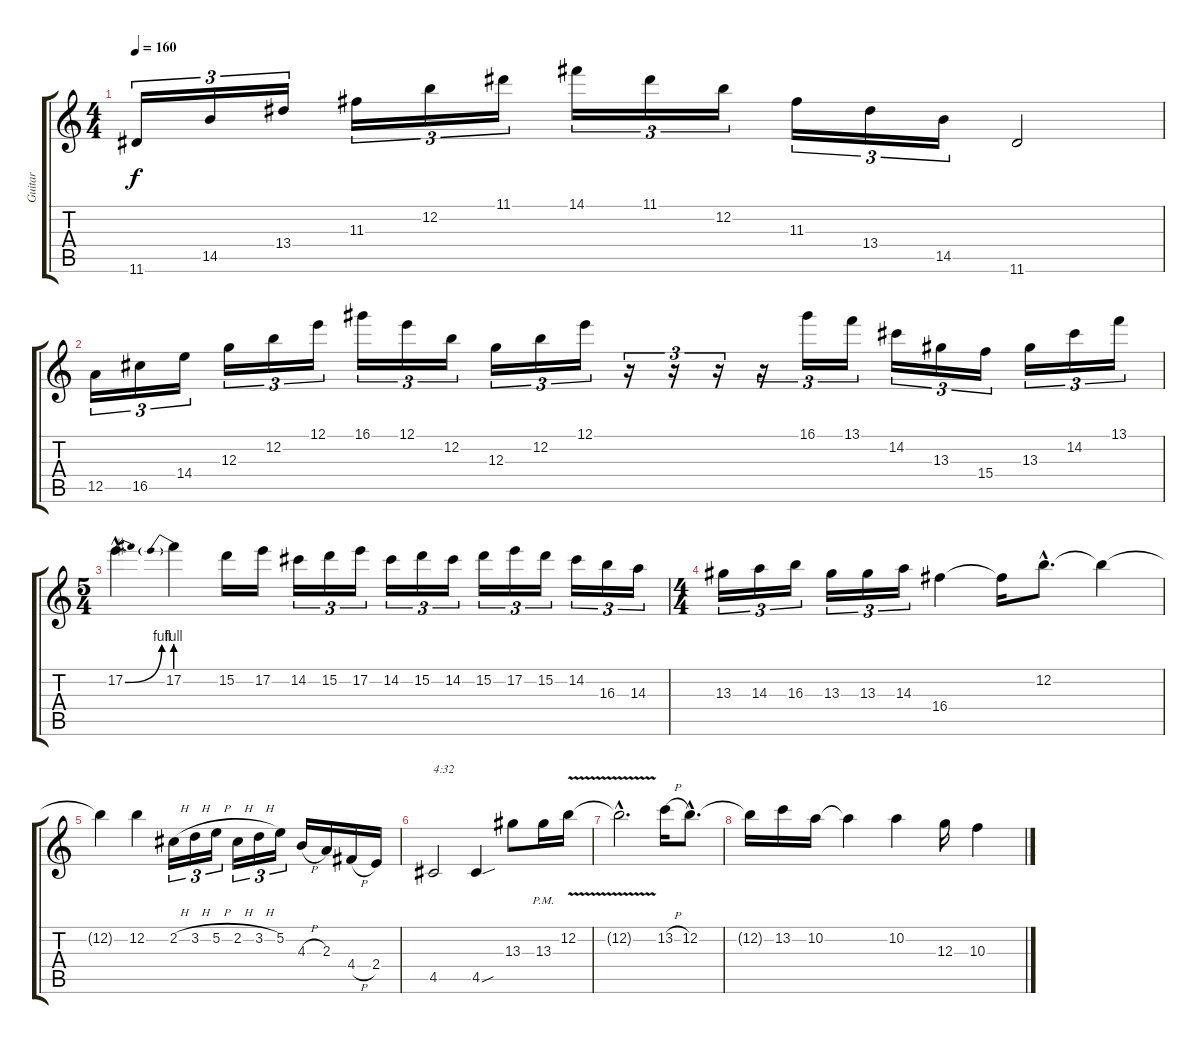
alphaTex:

\track ("Guitar" "Guitar") {instrument distortionguitar}
\staff {score tabs}
\tuning (E4 B3 G3 D3 A2 E2) {hide}
\ts (4 4)
\tempo 160
\clef g2
\ks aminor
11.6.16{tu (3 2) dy f} 14.5.16{tu (3 2)} 13.4.16{tu (3 2)} 11.3.16{tu (3 2)} 12.2.16{tu (3 2)} 11.1.16{tu (3 2)} 14.1.16{tu (3 2)} 11.1.16{tu (3 2)} 12.2.16{tu (3 2)} 11.3.16{tu (3 2)} 13.4.16{tu (3 2)} 14.5.16{tu (3 2)} 11.6.2 |
12.5.16{tu (3 2)} 16.5.16{tu (3 2)} 14.4.16{tu (3 2)} 12.3.16{tu (3 2)} 12.2.16{tu (3 2)} 12.1.16{tu (3 2)} 16.1.16{tu (3 2)} 12.1.16{tu (3 2)} 12.2.16{tu (3 2)} 12.3.16{tu (3 2)} 12.2.16{tu (3 2)} 12.1.16{tu (3 2)} r.16{tu (3 2)} r.16{tu (3 2)} r.16{tu (3 2)} r.16{tu (3 2)} 16.1.16{tu (3 2)} 13.1.16{tu (3 2)} 14.2.16{tu (3 2)} 13.3.16{tu (3 2)} 15.4.16{tu (3 2)} 13.3.16{tu (3 2)} 14.2.16{tu (3 2)} 13.1.16{tu (3 2)} |
\ts (5 4)
17.2{be (bend 0 0 60 4) hac}.4{d} 17.2{be (prebend 0 4 60 4)}.4 15.2.16 17.2.16 14.2.16{tu (3 2)} 15.2.16{tu (3 2)} 17.2.16{tu (3 2)} 14.2.16{tu (3 2)} 15.2.16{tu (3 2)} 14.2.16{tu (3 2)} 15.2.16{tu (3 2)} 17.2.16{tu (3 2)} 15.2.16{tu (3 2)} 14.2.16{tu (3 2)} 16.3.16{tu (3 2)} 14.3.16{tu (3 2)} |
\ts (4 4)
13.3.16{tu (3 2)} 14.3.16{tu (3 2)} 16.3.16{tu (3 2)} 13.3.16{tu (3 2)} 13.3.16{tu (3 2)} 14.3.16{tu (3 2)} 16.4.4 16.4{t}.16 12.2{hac}.8{d} 12.2{t}.4 |
12.2{t}.4 12.2.4 2.2{h}.16{tu (3 2)} 3.2{h}.16{tu (3 2)} 5.2{h}.16{tu (3 2)} 2.2{h}.16{tu (3 2)} 3.2{h}.16{tu (3 2)} 5.2.16{tu (3 2)} 4.3{h}.16 2.3.16 4.4{h}.16 2.4.16 |
4.5.2{txt "4:32"} 4.5{sou}.4 13.3.8 13.3{pm}.16 12.2{v}.16 |
12.2{hac t}.2{d} 13.2{h}.16 12.2{hac}.8{d} |
12.2{t}.16 13.2.16 10.2.16 10.2{t}.4 10.2.4 12.3.16 10.3.4
